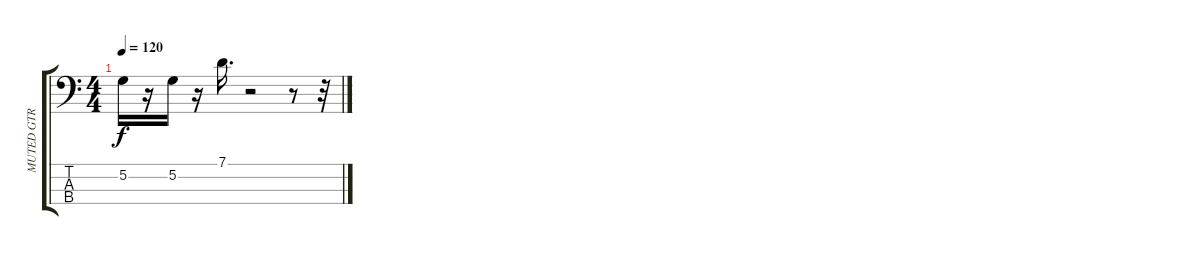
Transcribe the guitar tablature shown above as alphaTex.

\track ("MUTED GTR" "MUTED GTR") {instrument fretlessbass}
\staff {score tabs}
\tuning (G2 D2 A1 E1) {hide}
\ts (4 4)
\tempo 120
\clef f4
\ks c
5.2.16{dy f} r.16 5.2.16{volume 1} r.16 7.1.16{d volume 1} r.2 r.8 r.32
